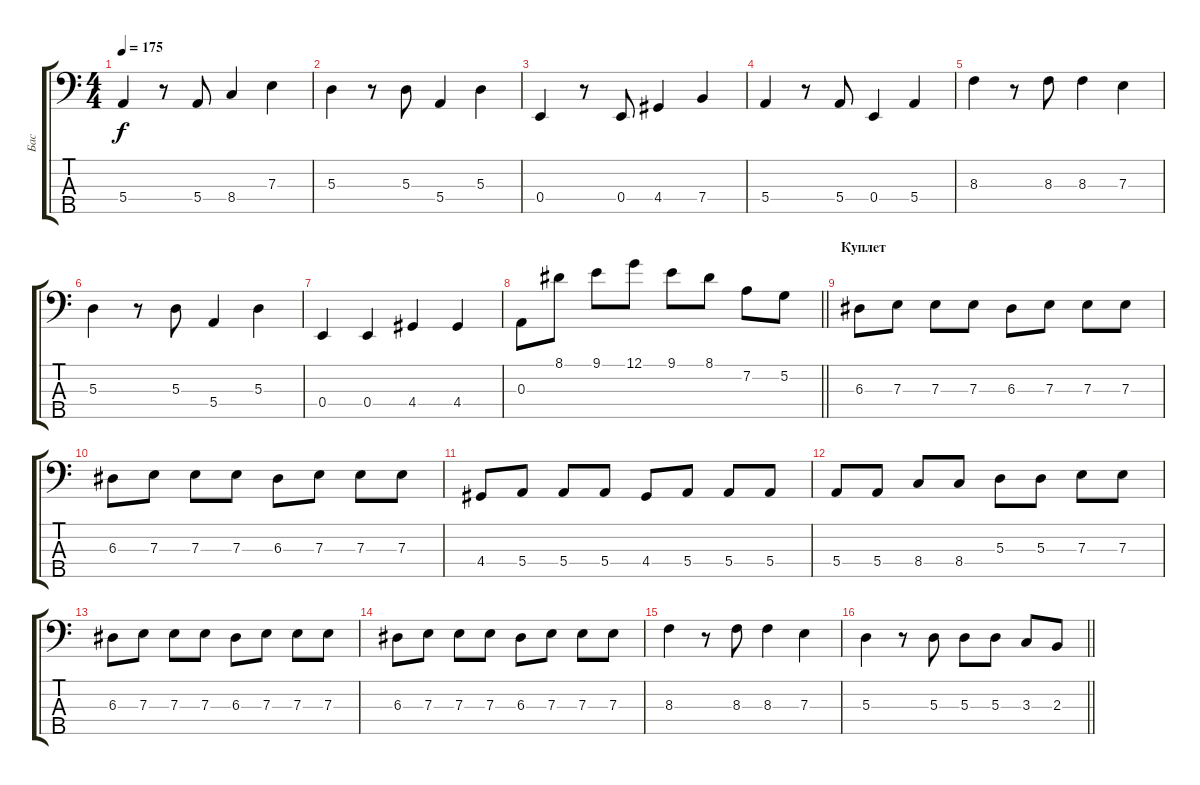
\track ("Бас" "Бас") {instrument electricbassfinger}
\staff {score tabs}
\tuning (G2 D2 A1 E1 B0) {hide}
\ts (4 4)
\section ("" "")
\tempo 175
\clef f4
\ks c
5.4.4{dy f} r.8 5.4.8 8.4.4 7.3.4 |
5.3.4 r.8 5.3.8 5.4.4 5.3.4 |
0.4.4 r.8 0.4.8 4.4.4 7.4.4 |
5.4.4 r.8 5.4.8 0.4.4 5.4.4 |
8.3.4 r.8 8.3.8 8.3.4 7.3.4 |
5.3.4 r.8 5.3.8 5.4.4 5.3.4 |
0.4.4 0.4.4 4.4.4 4.4.4 |
\barLineRight lightlight
0.3.8 8.1.8 9.1.8 12.1.8 9.1.8 8.1.8 7.2.8 5.2.8 |
\section ("" "Куплет")
6.3.8 7.3.8 7.3.8 7.3.8 6.3.8 7.3.8 7.3.8 7.3.8 |
6.3.8 7.3.8 7.3.8 7.3.8 6.3.8 7.3.8 7.3.8 7.3.8 |
4.4.8 5.4.8 5.4.8 5.4.8 4.4.8 5.4.8 5.4.8 5.4.8 |
5.4.8 5.4.8 8.4.8 8.4.8 5.3.8 5.3.8 7.3.8 7.3.8 |
6.3.8 7.3.8 7.3.8 7.3.8 6.3.8 7.3.8 7.3.8 7.3.8 |
6.3.8 7.3.8 7.3.8 7.3.8 6.3.8 7.3.8 7.3.8 7.3.8 |
8.3.4 r.8 8.3.8 8.3.4 7.3.4 |
\barLineRight lightlight
5.3.4 r.8 5.3.8 5.3.8 5.3.8 3.3.8 2.3.8
